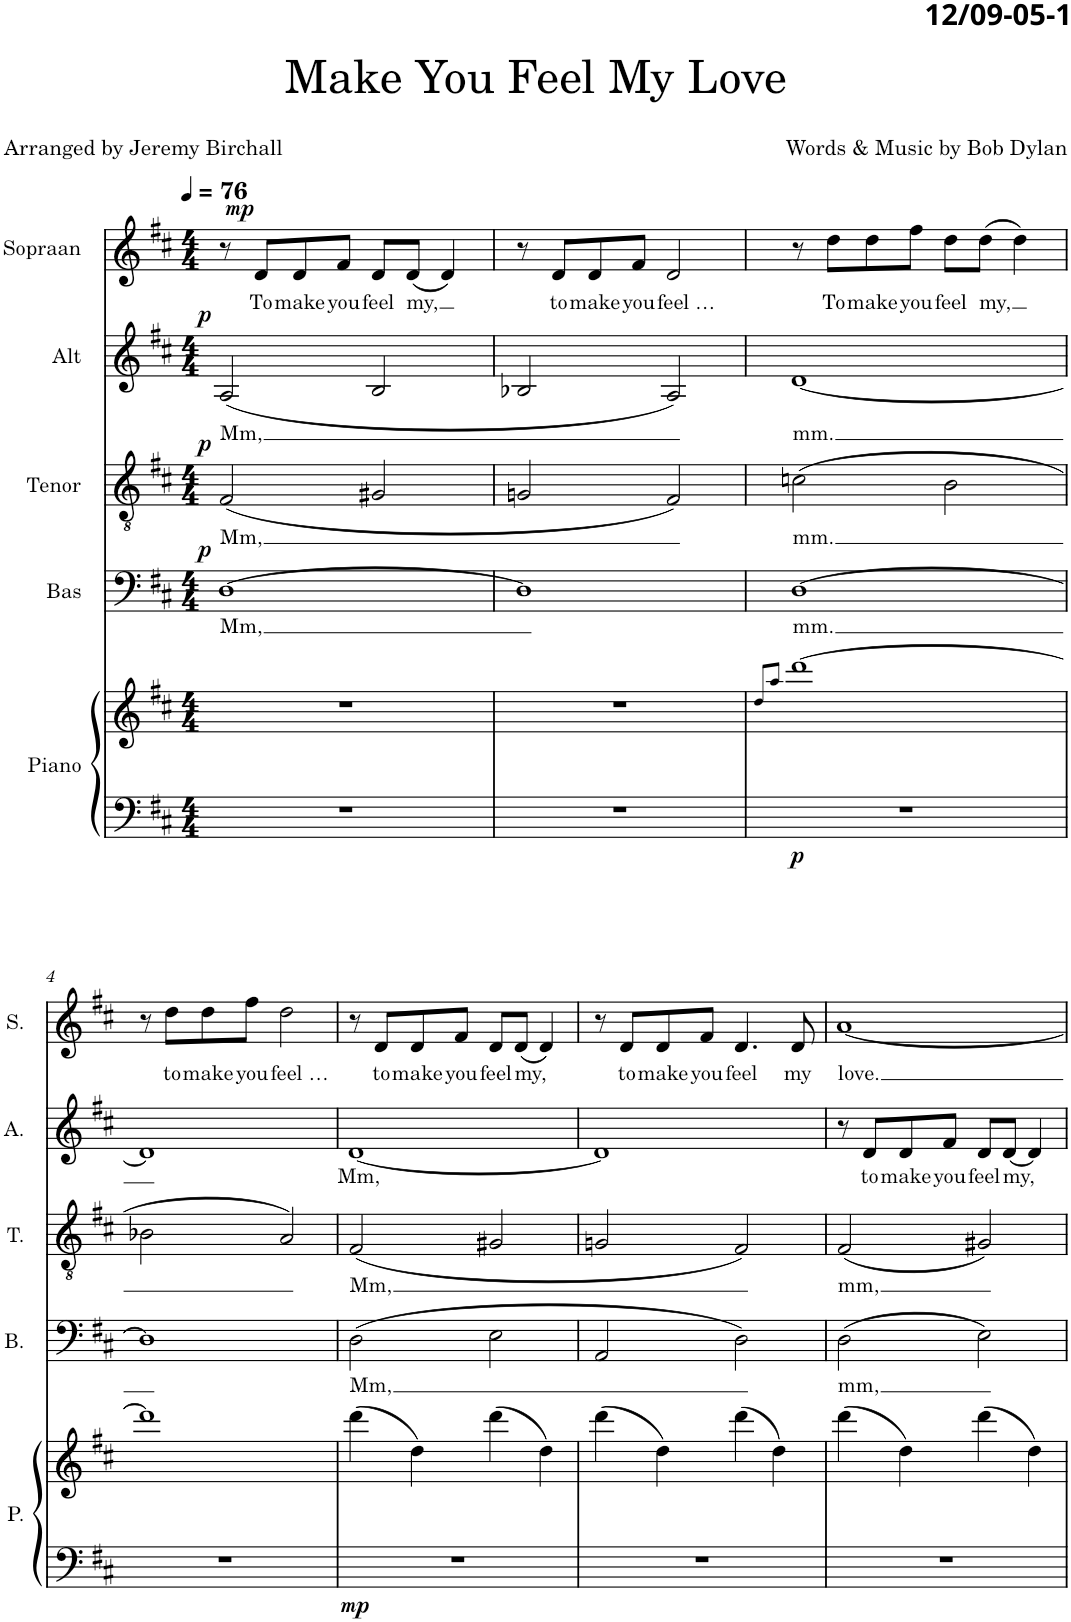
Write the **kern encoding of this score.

**kern	**kern	**dynam	**kern	**text	**dynam	**kern	**text	**dynam	**kern	**text	**dynam	**kern	**text	**dynam
*part5	*part5	*part5	*part4	*part4	*part4	*part3	*part3	*part3	*part2	*part2	*part2	*part1	*part1	*part1
*staff6	*staff5	*staff5/6	*staff4	*staff4	*staff4	*staff3	*staff3	*staff3	*staff2	*staff2	*staff2	*staff1	*staff1	*staff1
*I"Piano	*	*	*I"Bas	*	*	*I"Tenor	*	*	*I"Alt	*	*	*I"Sopraan	*	*
*I'P.	*	*	*I'B.	*	*	*I'T.	*	*	*I'A.	*	*	*I'S.	*	*
*clefF4	*clefG2	*	*clefF4	*	*	*clefGv2	*	*	*clefG2	*	*	*clefG2	*	*
*k[f#c#]	*k[f#c#]	*	*k[f#c#]	*	*	*k[f#c#]	*	*	*k[f#c#]	*	*	*k[f#c#]	*	*
*M4/4	*M4/4	*	*M4/4	*	*	*M4/4	*	*	*M4/4	*	*	*M4/4	*	*
*MM76	*MM76	*	*MM76	*	*	*MM76	*	*	*MM76	*	*	*MM76	*	*
=1	=1	=1	=1	=1	=1	=1	=1	=1	=1	=1	=1	=1	=1	=1
!	!	!	!	!LO:LY:b	!LO:DY:a	!	!LO:LY:b	!LO:DY:a	!	!LO:LY:b	!LO:DY:a	!	!	!
1r	1r	.	[1D	Mm,	p	(2F#/	Mm,	p	(2A/	Mm,	p	8r	.	.
!	!	!	!	!	!	!	!	!	!	!	!	!	!LO:LY:b	!LO:DY:a
.	.	.	.	.	.	.	.	.	.	.	.	8d/L	To	mp
!	!	!	!	!	!	!	!	!	!	!	!	!	!LO:LY:b	!
.	.	.	.	.	.	.	.	.	.	.	.	8d/	make	.
!	!	!	!	!	!	!	!	!	!	!	!	!	!LO:LY:b	!
.	.	.	.	.	.	.	.	.	.	.	.	8f#/J	you	.
!	!	!	!	!	!	!	!	!	!	!	!	!	!LO:LY:b	!
.	.	.	.	.	.	2G#X/	.	.	2B/	.	.	8d/L	feel	.
!	!	!	!	!	!	!	!	!	!	!	!	!	!LO:LY:b	!
.	.	.	.	.	.	.	.	.	.	.	.	(8d/J	my,	.
.	.	.	.	.	.	.	.	.	.	.	.	4d/)	.	.
=2	=2	=2	=2	=2	=2	=2	=2	=2	=2	=2	=2	=2	=2	=2
1r	1r	.	1D]	.	.	2Gn/	.	.	2B-X/	.	.	8r	.	.
!	!	!	!	!	!	!	!	!	!	!	!	!	!LO:LY:b	!
.	.	.	.	.	.	.	.	.	.	.	.	8d/L	to	.
!	!	!	!	!	!	!	!	!	!	!	!	!	!LO:LY:b	!
.	.	.	.	.	.	.	.	.	.	.	.	8d/	make	.
!	!	!	!	!	!	!	!	!	!	!	!	!	!LO:LY:b	!
.	.	.	.	.	.	.	.	.	.	.	.	8f#/J	you	.
!	!	!	!	!	!	!	!	!	!	!	!	!	!LO:LY:b	!
.	.	.	.	.	.	2F#/)	.	.	2A/)	.	.	2d/	feel …	.
=3	=3	=3	=3	=3	=3	=3	=3	=3	=3	=3	=3	=3	=3	=3
.	8qdd/L	.	.	.	.	.	.	.	.	.	.	.	.	.
.	8qaa/J	.	.	.	.	.	.	.	.	.	.	.	.	.
!	!	!LO:DY:b=2	!	!LO:LY:b	!	!	!LO:LY:b	!	!	!LO:LY:b	!	!	!	!
1r	[1ddd	p	[1D	mm.	.	(2cn\	mm.	.	[1d	mm.	.	8r	.	.
!	!	!	!	!	!	!	!	!	!	!	!	!	!LO:LY:b	!
.	.	.	.	.	.	.	.	.	.	.	.	8dd\L	To	.
!	!	!	!	!	!	!	!	!	!	!	!	!	!LO:LY:b	!
.	.	.	.	.	.	.	.	.	.	.	.	8dd\	make	.
!	!	!	!	!	!	!	!	!	!	!	!	!	!LO:LY:b	!
.	.	.	.	.	.	.	.	.	.	.	.	8ff#\J	you	.
!	!	!	!	!	!	!	!	!	!	!	!	!	!LO:LY:b	!
.	.	.	.	.	.	2B\	.	.	.	.	.	8dd\L	feel	.
!	!	!	!	!	!	!	!	!	!	!	!	!	!LO:LY:b	!
.	.	.	.	.	.	.	.	.	.	.	.	(8dd\J	my,	.
.	.	.	.	.	.	.	.	.	.	.	.	4dd\)	.	.
!!LO:LB:g=z
=4	=4	=4	=4	=4	=4	=4	=4	=4	=4	=4	=4	=4	=4	=4
1r	1ddd]	.	1D]	.	.	2B-X\	.	.	1d]	.	.	8r	.	.
!	!	!	!	!	!	!	!	!	!	!	!	!	!LO:LY:b	!
.	.	.	.	.	.	.	.	.	.	.	.	8dd\L	to	.
!	!	!	!	!	!	!	!	!	!	!	!	!	!LO:LY:b	!
.	.	.	.	.	.	.	.	.	.	.	.	8dd\	make	.
!	!	!	!	!	!	!	!	!	!	!	!	!	!LO:LY:b	!
.	.	.	.	.	.	.	.	.	.	.	.	8ff#\J	you	.
!	!	!	!	!	!	!	!	!	!	!	!	!	!LO:LY:b	!
.	.	.	.	.	.	2A/)	.	.	.	.	.	2dd\	feel …	.
=5	=5	=5	=5	=5	=5	=5	=5	=5	=5	=5	=5	=5	=5	=5
!	!	!LO:DY:b=2	!	!LO:LY:b	!	!	!LO:LY:b	!	!	!LO:LY:b	!	!	!	!
1r	(4ddd\	mp	(2D\	Mm,	.	(2F#/	Mm,	.	[1d	Mm,	.	8r	.	.
!	!	!	!	!	!	!	!	!	!	!	!	!	!LO:LY:b	!
.	.	.	.	.	.	.	.	.	.	.	.	8d/L	to	.
!	!	!	!	!	!	!	!	!	!	!	!	!	!LO:LY:b	!
.	4dd\)	.	.	.	.	.	.	.	.	.	.	8d/	make	.
!	!	!	!	!	!	!	!	!	!	!	!	!	!LO:LY:b	!
.	.	.	.	.	.	.	.	.	.	.	.	8f#/J	you	.
!	!	!	!	!	!	!	!	!	!	!	!	!	!LO:LY:b	!
.	(4ddd\	.	2E\	.	.	2G#X/	.	.	.	.	.	8d/L	feel	.
!	!	!	!	!	!	!	!	!	!	!	!	!	!LO:LY:b	!
.	.	.	.	.	.	.	.	.	.	.	.	(8d/J	my,	.
.	4dd\)	.	.	.	.	.	.	.	.	.	.	4d/)	.	.
=6	=6	=6	=6	=6	=6	=6	=6	=6	=6	=6	=6	=6	=6	=6
1r	(4ddd\	.	2AA/	.	.	2Gn/	.	.	1d]	.	.	8r	.	.
!	!	!	!	!	!	!	!	!	!	!	!	!	!LO:LY:b	!
.	.	.	.	.	.	.	.	.	.	.	.	8d/L	to	.
!	!	!	!	!	!	!	!	!	!	!	!	!	!LO:LY:b	!
.	4dd\)	.	.	.	.	.	.	.	.	.	.	8d/	make	.
!	!	!	!	!	!	!	!	!	!	!	!	!	!LO:LY:b	!
.	.	.	.	.	.	.	.	.	.	.	.	8f#/J	you	.
!	!	!	!	!	!	!	!	!	!	!	!	!	!LO:LY:b	!
.	(4ddd\	.	2D\)	.	.	2F#/)	.	.	.	.	.	4.d/	feel	.
.	4dd\)	.	.	.	.	.	.	.	.	.	.	.	.	.
!	!	!	!	!	!	!	!	!	!	!	!	!	!LO:LY:b	!
.	.	.	.	.	.	.	.	.	.	.	.	8d/	my	.
=7	=7	=7	=7	=7	=7	=7	=7	=7	=7	=7	=7	=7	=7	=7
!	!	!	!	!LO:LY:b	!	!	!LO:LY:b	!	!	!	!	!	!LO:LY:b	!
1r	(4ddd\	.	(2D\	mm,	.	(2F#/	mm,	.	8r	.	.	[1a	love.	.
!	!	!	!	!	!	!	!	!	!	!LO:LY:b	!	!	!	!
.	.	.	.	.	.	.	.	.	8d/L	to	.	.	.	.
!	!	!	!	!	!	!	!	!	!	!LO:LY:b	!	!	!	!
.	4dd\)	.	.	.	.	.	.	.	8d/	make	.	.	.	.
!	!	!	!	!	!	!	!	!	!	!LO:LY:b	!	!	!	!
.	.	.	.	.	.	.	.	.	8f#/J	you	.	.	.	.
!	!	!	!	!	!	!	!	!	!	!LO:LY:b	!	!	!	!
.	(4ddd\	.	2E\)	.	.	2G#X/)	.	.	8d/L	feel	.	.	.	.
!	!	!	!	!	!	!	!	!	!	!LO:LY:b	!	!	!	!
.	.	.	.	.	.	.	.	.	[8d/J	my,	.	.	.	.
.	4dd\)	.	.	.	.	.	.	.	4d/]	.	.	.	.	.
=	=	=	=	=	=	=	=	=	=	=	=	=	=	=
*-	*-	*-	*-	*-	*-	*-	*-	*-	*-	*-	*-	*-	*-	*-
